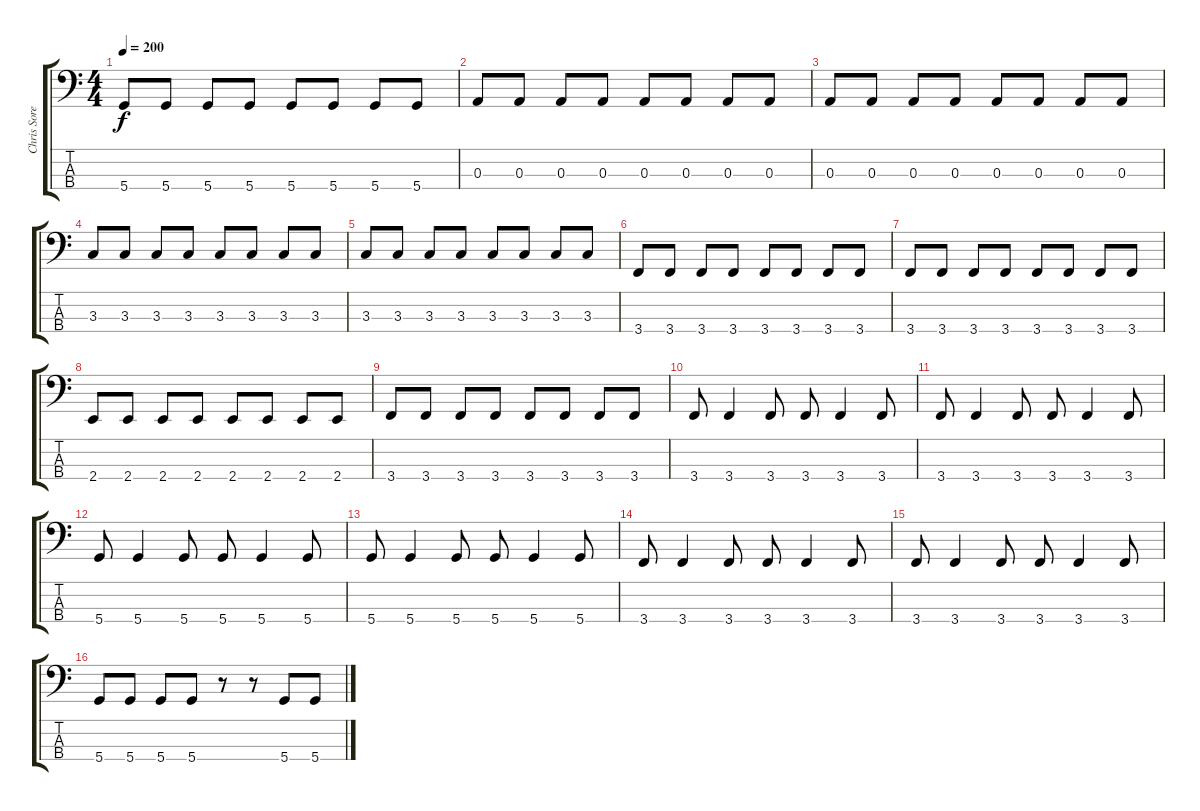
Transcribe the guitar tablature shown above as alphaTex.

\track ("Chris Sorenson" "Chris Sore") {instrument electricbasspick}
\staff {score tabs}
\tuning (G2 D2 A1 D1) {hide}
\ts (4 4)
\tempo 200
\clef f4
\ks c
5.4.8{dy f} 5.4.8 5.4.8 5.4.8 5.4.8 5.4.8 5.4.8 5.4.8 |
0.3.8 0.3.8 0.3.8 0.3.8 0.3.8 0.3.8 0.3.8 0.3.8 |
0.3.8 0.3.8 0.3.8 0.3.8 0.3.8 0.3.8 0.3.8 0.3.8 |
3.3.8 3.3.8 3.3.8 3.3.8 3.3.8 3.3.8 3.3.8 3.3.8 |
3.3.8 3.3.8 3.3.8 3.3.8 3.3.8 3.3.8 3.3.8 3.3.8 |
3.4.8 3.4.8 3.4.8 3.4.8 3.4.8 3.4.8 3.4.8 3.4.8 |
3.4.8 3.4.8 3.4.8 3.4.8 3.4.8 3.4.8 3.4.8 3.4.8 |
2.4.8 2.4.8 2.4.8 2.4.8 2.4.8 2.4.8 2.4.8 2.4.8 |
3.4.8 3.4.8 3.4.8 3.4.8 3.4.8 3.4.8 3.4.8 3.4.8 |
3.4.8 3.4.4 3.4.8 3.4.8 3.4.4 3.4.8 |
3.4.8 3.4.4 3.4.8 3.4.8 3.4.4 3.4.8 |
5.4.8 5.4.4 5.4.8 5.4.8 5.4.4 5.4.8 |
5.4.8 5.4.4 5.4.8 5.4.8 5.4.4 5.4.8 |
3.4.8 3.4.4 3.4.8 3.4.8 3.4.4 3.4.8 |
3.4.8 3.4.4 3.4.8 3.4.8 3.4.4 3.4.8 |
5.4.8 5.4.8 5.4.8 5.4.8 r.8 r.8 5.4.8 5.4.8
